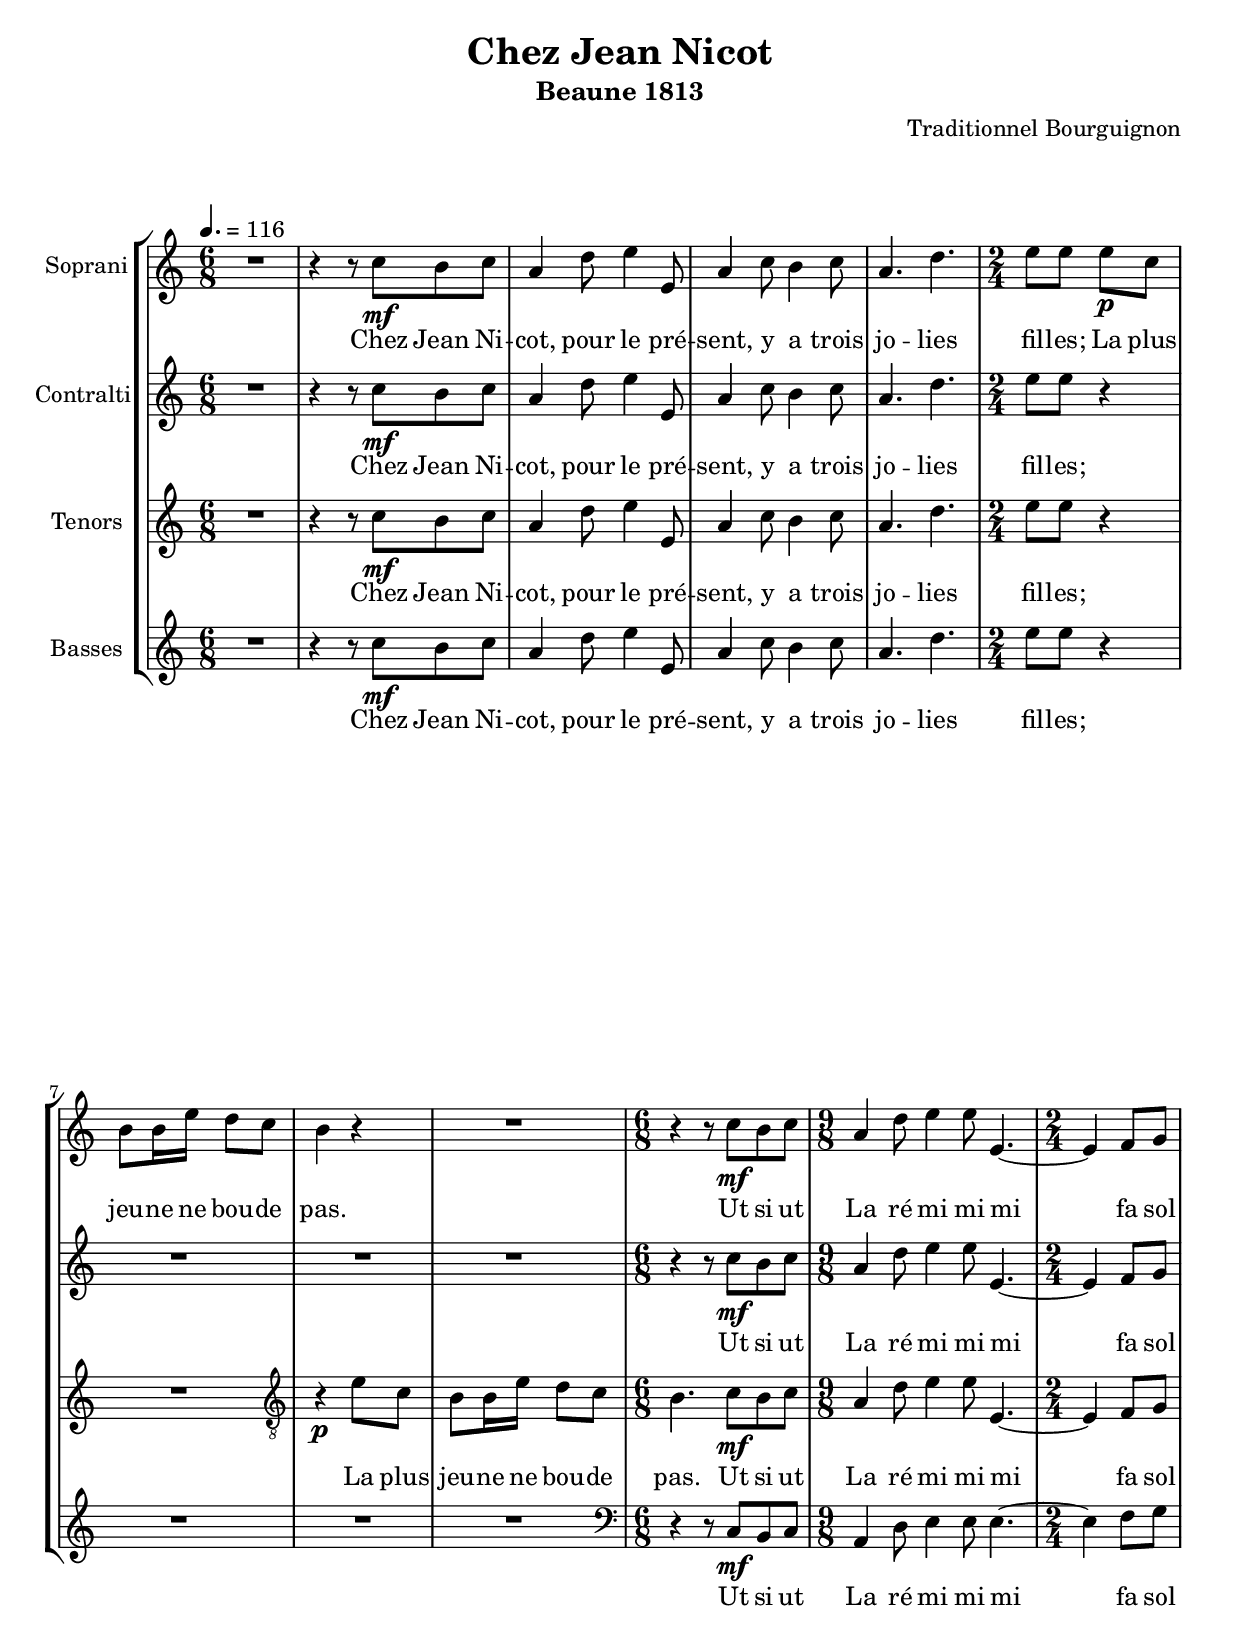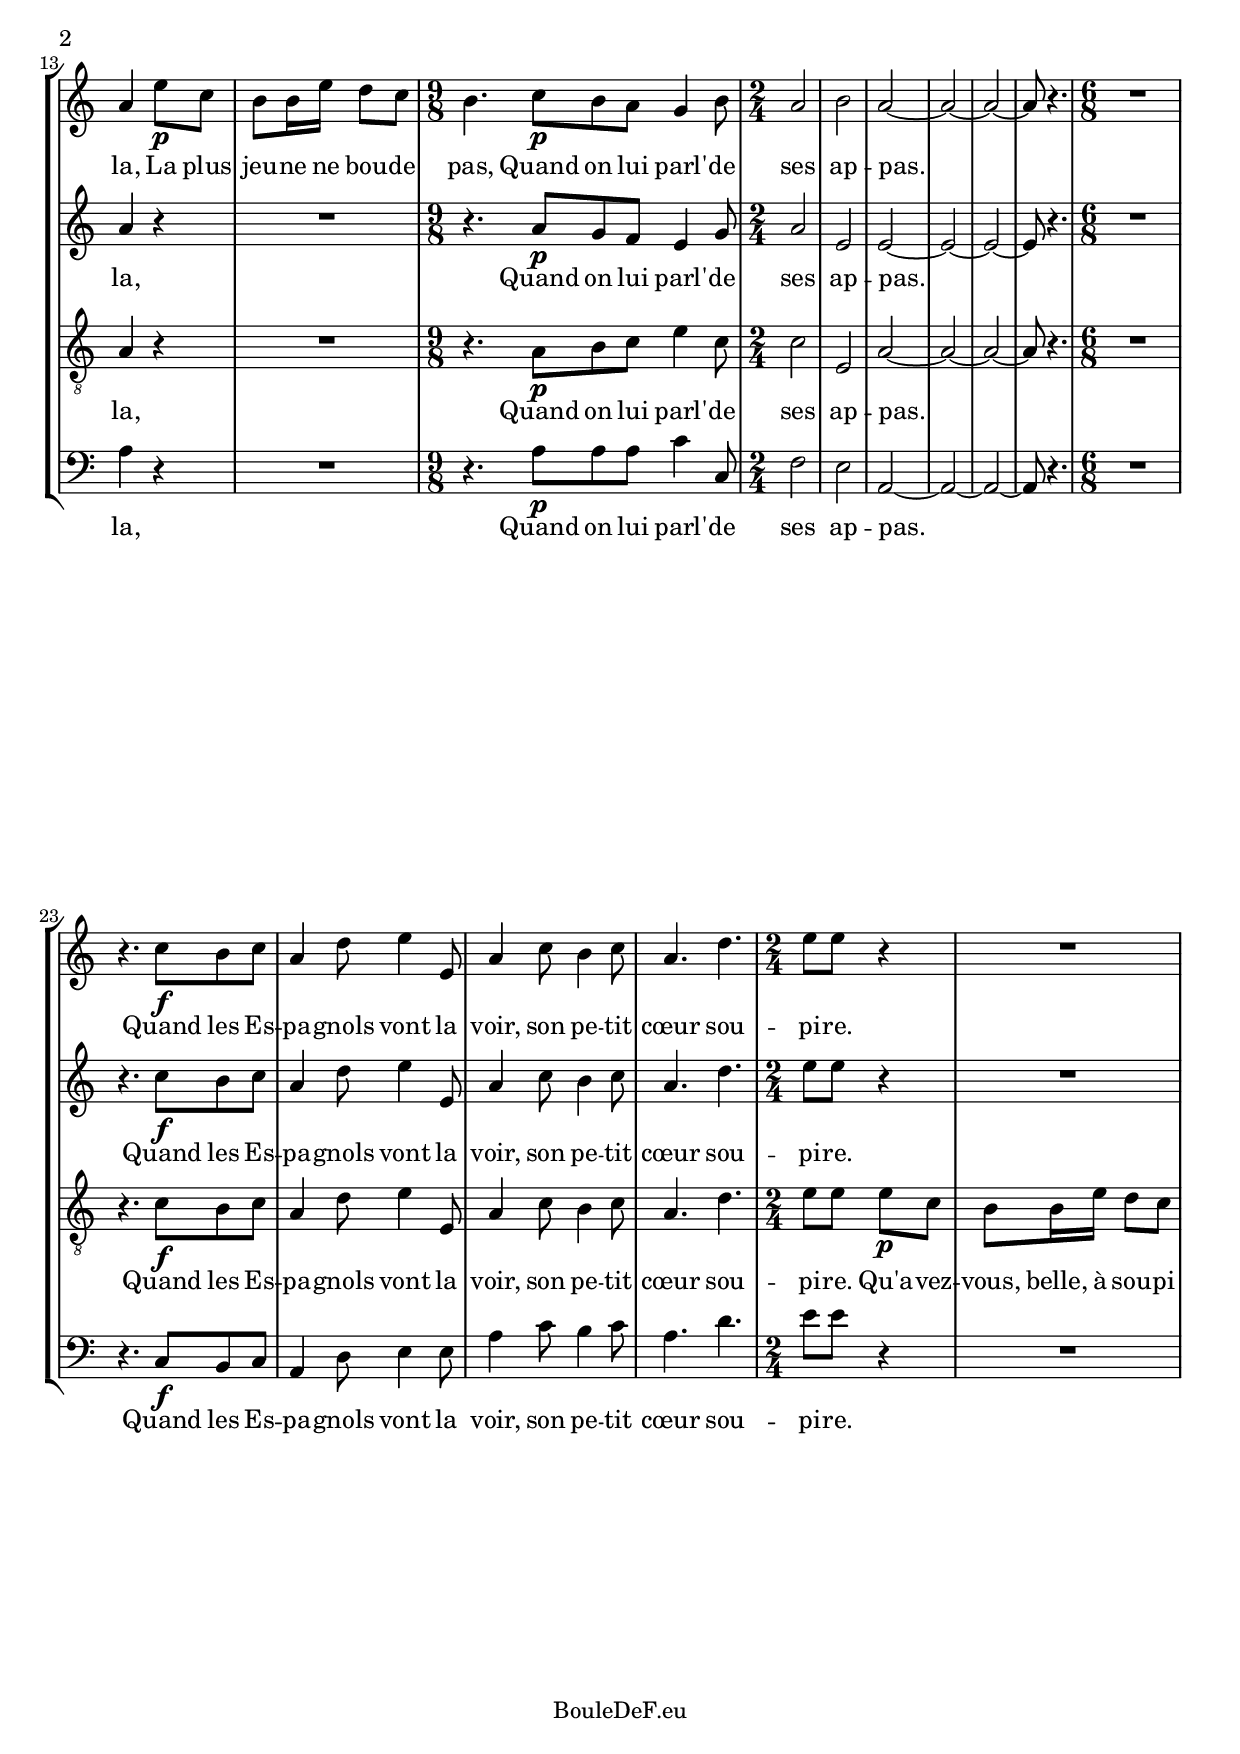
\version "2.16.0"
\include "italiano.ly"

\header {
	title = "Chez Jean Nicot"
	subtitle = "Beaune 1813"
	composer = "Traditionnel Bourguignon"
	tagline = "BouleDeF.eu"
}

global = {
	\key do \major
	\tempo 4. = 116
}

Soprani = \relative do'' {
	\global
	\clef treble
	\time 6/8
	
	| R1*6/8
	| r4 r8 do\mf si do
	| la4 re8 mi4 mi,8
	| la4 do8 si4 do8
	| la4. re
	\time 2/4
	| mi8 mi mi\p do
	| si si16 mi re8 do
	| si4 r
	| R1*2/4
	\time 6/8
	| r4 r8 do\mf si do
	\time 9/8
	| la4 re8 mi4 mi8 mi,4.~
	\time 2/4
	| mi4 fa8 sol
	| la4 mi'8\p do
	| si si16 mi re8 do
	\time 9/8
	| si4. do8\p si la sol4 si8
	\time 2/4
	| la2
	| si
	| la~
	| la~
	| la~
	| la8 r4.
	% 1
	\time 6/8
	| R1*6/8
	| r4. do8\f si do
	| la4 re8 mi4 mi,8
	| la4 do8 si4 do8
	| la4. re
	\time 2/4
	| mi8 mi r4
	| R1*2/4
}

SopraniLyrics = \lyricmode {
	Chez Jean Ni --
	cot, pour le pré --
	sent, y a trois
	jo -- lies
	fil -- les; La plus
	jeu -- ne ne bou -- de
	pas.
	Ut si ut
	La ré mi mi mi
	fa sol
	la, La plus
	jeu -- ne ne bou -- de
	pas, Quand on lui parl' -- de
	ses
	ap --
	pas.
	Quand les Es --
	pa -- gnols vont la
	voir, son pe -- tit
	cœur sou -- pi -- re.
}

Contralti = \relative do'' {
	\global
	\clef treble
	\time 6/8

	| R1*6/8
	| r4 r8 do\mf si do
	| la4 re8 mi4 mi,8
	| la4 do8 si4 do8
	| la4. re
	\time 2/4
	| mi8 mi r4
	| R1*2/4
	| R1*2/4
	| R1*2/4
	\time 6/8
	| r4 r8 do\mf si do
	\time 9/8
	| la4 re8 mi4 mi8 mi,4.~
	\time 2/4
	| mi4 fa8 sol
	| la4 r4
	| R1*2/4
	\time 9/8
	| r4. la8\p sol fa mi4 sol8
	\time 2/4
	| la2
	| mi
	| mi~
	| mi~
	| mi~
	| mi8 r4.
	% 1
	\time 6/8
	| R1*6/8
	| r4. do'8\f si do
	| la4 re8 mi4 mi,8
	| la4 do8 si4 do8
	| la4. re
	\time 2/4
	| mi8 mi r4
	| R1*2/4
}

ContraltiLyrics = \lyricmode {
	Chez Jean Ni --
	cot, pour le pré --
	sent, y a trois
	jo -- lies
	fil -- les;
	Ut si ut
	La ré mi mi mi
	fa sol
	la,
	Quand on lui parl' -- de
	ses
	ap --
	pas.
	Quand les Es --
	pa -- gnols vont la
	voir, son pe -- tit
	cœur sou -- pi -- re.
}

Tenors = \relative do'' {
	\global
	\clef treble
	\time 6/8

	| R1*6/8
	| r4 r8 do\mf si do
	| la4 re8 mi4 mi,8
	| la4 do8 si4 do8
	| la4. re
	\time 2/4
	| mi8 mi r4
	| R1*2/4
	\clef "treble_8"
	| r4\p mi,8 do
	| si si16 mi re8 do
	\time 6/8
	| si4. do8\mf si do
	\time 9/8
	| la4 re8 mi4 mi8 mi,4.~
	\time 2/4
	| mi4 fa8 sol
	| la4 r4
	| R1*2/4
	\time 9/8
	| r4. la8\p si do mi4 do8
	\time 2/4
	| do2
	| mi,
	| la~
	| la~
	| la~
	| la8 r4.
	% 1
	\time 6/8
	| R1*6/8
	| r4. do8\f si do
	| la4 re8 mi4 mi,8
	| la4 do8 si4 do8
	| la4. re
	\time 2/4
	| mi8 mi mi\p do
	| si si16 mi re8 do
}

TenorsLyrics = \lyricmode {
	Chez Jean Ni --
	cot, pour le pré --
	sent, y a trois
	jo -- lies
	fil -- les;
	La plus
	jeu -- ne ne bou -- de
	pas. Ut si ut
	La ré mi mi mi
	fa sol
	la,
	Quand on lui parl' -- de
	ses
	ap --
	pas.
	Quand les Es --
	pa -- gnols vont la
	voir, son pe -- tit
	cœur sou --
	pi -- re. Qu'a -- vez --
	vous, belle, à sou -- pi --
}

Basses = \relative do'' {
	\global
	\clef treble
	\time 6/8

	| R1*6/8
	| r4 r8 do\mf si do
	| la4 re8 mi4 mi,8
	| la4 do8 si4 do8
	| la4. re
	\time 2/4
	| mi8 mi r4
	| R1*2/4
	| R1*2/4
	| R1*2/4
	\time 6/8
	\clef bass
	| r4 r8 do,,\mf si do
	\time 9/8
	| la4 re8 mi4 mi8 mi4.~
	\time 2/4
	| mi4 fa8 sol
	| la4 r4
	| R1*2/4
	\time 9/8
	| r4. la8\p la la do4 do,8
	\time 2/4
	| fa2
	| mi
	| la,~
	| la~
	| la~
	| la8 r4.
	% 1
	\time 6/8
	| R1*6/8
	| r4. do8\f si do
	| la4 re8 mi4 mi8
	| la4 do8 si4 do8
	| la4. re
	\time 2/4
	| mi8 mi r4
	| R1*2/4
}

BassesLyrics = \lyricmode {
	Chez Jean Ni --
	cot, pour le pré --
	sent, y a trois
	jo -- lies
	fil -- les;
	Ut si ut
	La ré mi mi mi
	fa sol
	la,
	Quand on lui parl' -- de
	ses
	ap --
	pas.
	Quand les Es --
	pa -- gnols vont la
	voir, son pe -- tit
	cœur sou -- pi -- re.
}

\score {
  \new StaffGroup <<
	\new Staff \with { instrumentName = #"Soprani" } <<
		\new Voice = "soprani" \Soprani
		\new Lyrics \lyricsto soprani \SopraniLyrics
	>>
	\new Staff \with { instrumentName = #"Contralti" } <<
		\new Voice = "contralti" \Contralti
		\new Lyrics \lyricsto contralti \ContraltiLyrics
	>>
	\new Staff \with { instrumentName = #"Tenors" } <<
		\new Voice = "tenors" \Tenors
		\new Lyrics \lyricsto tenors \TenorsLyrics
	>>
	\new Staff \with { instrumentName = #"Basses" } <<
		\new Voice = "basses" \Basses
		\new Lyrics \lyricsto basses \BassesLyrics
	>>
  >>
  \layout {
    \context { \Staff \RemoveEmptyStaves }
  }
  \midi { }
}